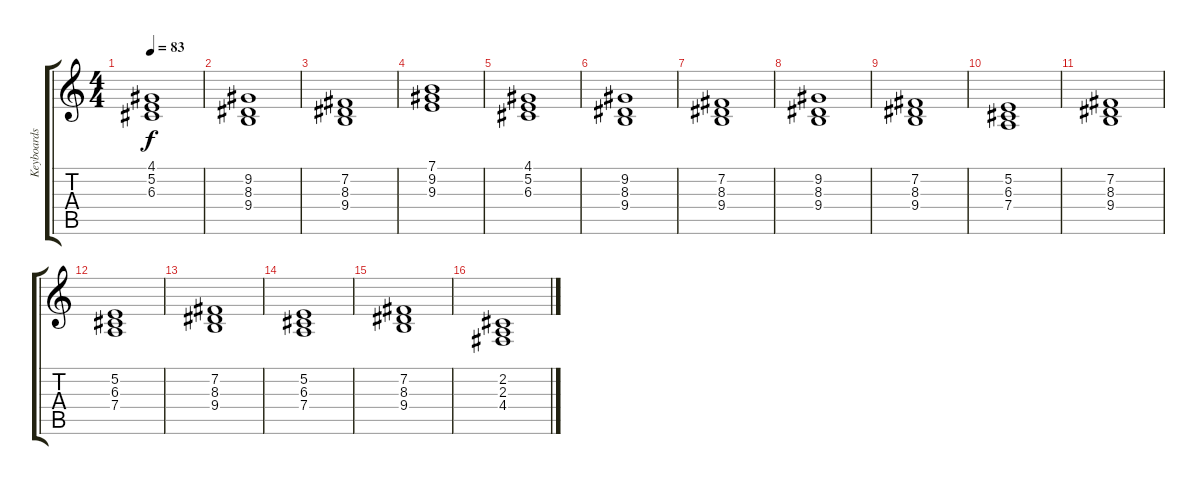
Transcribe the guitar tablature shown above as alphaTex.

\track ("Keyboards" "Keyboards") {instrument pad7halo}
\staff {score tabs}
\tuning (E4 B3 G3 D3 A2 E2) {hide}
\ts (4 4)
\tempo 83
\clef g2
\ks c
(4.1 5.2 6.3).1{dy f} |
(9.2 8.3 9.4).1 |
(7.2 8.3 9.4).1 |
(7.1 9.2 9.3).1 |
(4.1 5.2 6.3).1 |
(9.2 8.3 9.4).1 |
(7.2 8.3 9.4).1 |
(9.2 8.3 9.4).1 |
(7.2 8.3 9.4).1 |
(5.2 6.3 7.4).1 |
(7.2 8.3 9.4).1 |
(5.2 6.3 7.4).1 |
(7.2 8.3 9.4).1 |
(5.2 6.3 7.4).1 |
(7.2 8.3 9.4).1 |
(2.2 2.3 4.4).1
